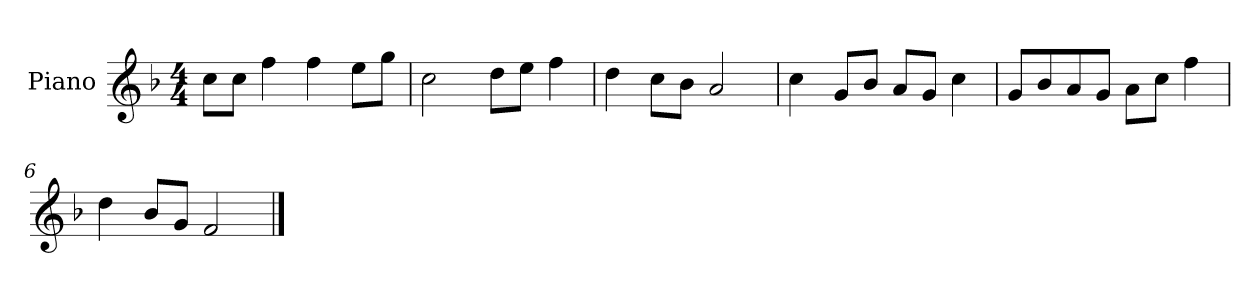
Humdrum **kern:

**kern
*part1
*staff1
*I"Piano
*I'P-no
*clefG2
*k[b-]
*M4/4
*MM90
=1
8cc\L
8cc\J
4ff\
4ff\
8ee\L
8gg\J
=2
2cc\
8dd\L
8ee\J
4ff\
=3
4dd\
8cc\L
8b-\J
2a/
=4
4cc\
8g/L
8b-/J
8a/L
8g/J
4cc\
=5
8g/L
8b-/
8a/
8g/J
8a\L
8cc\J
4ff\
=6
4dd\
8b-/L
8g/J
2f/
==
*-
